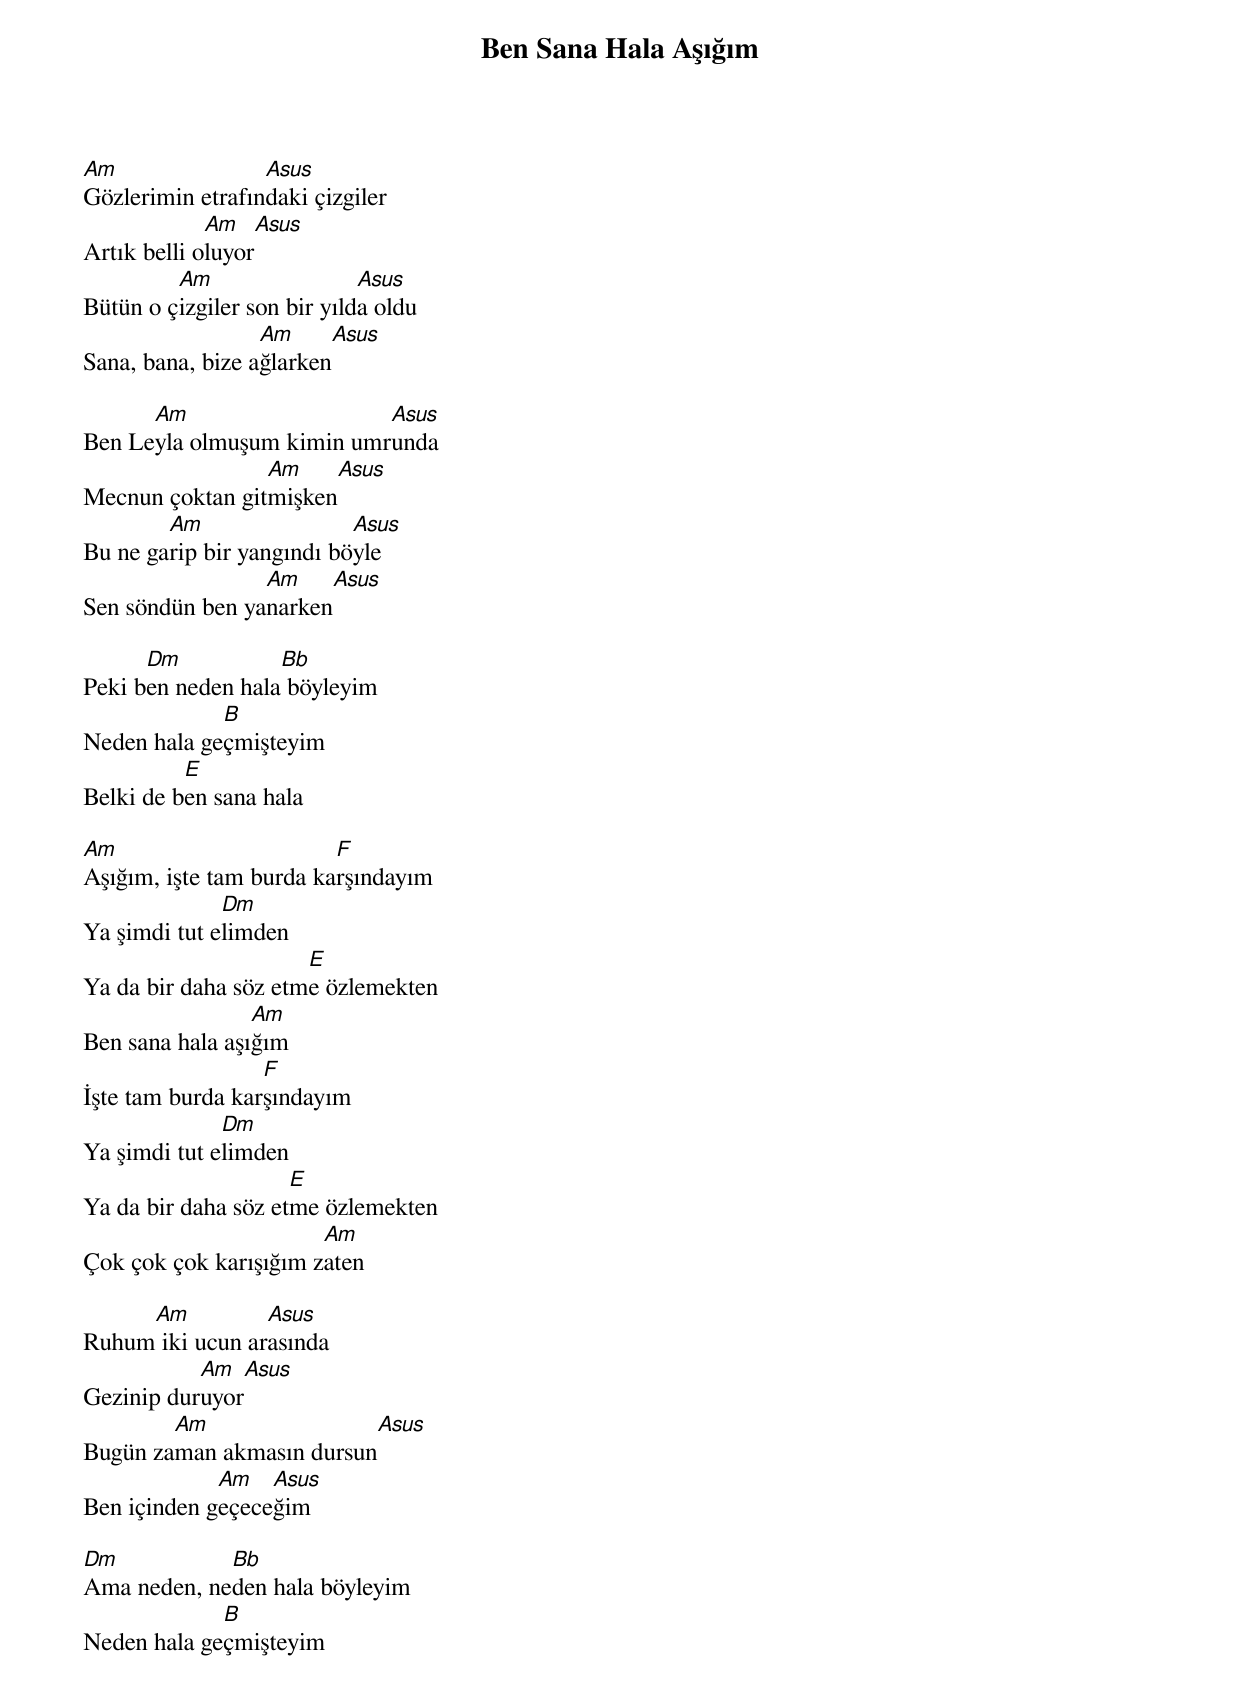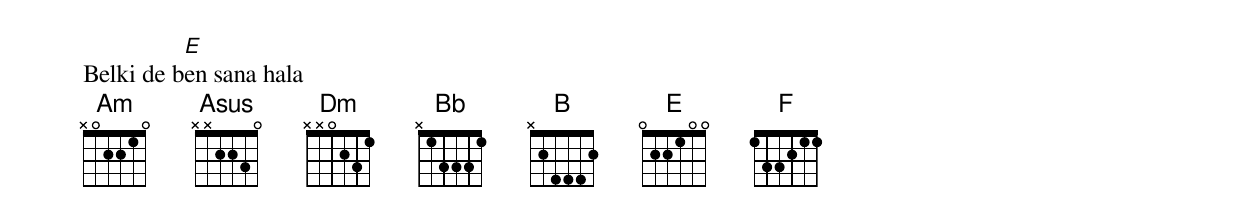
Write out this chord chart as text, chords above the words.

{title: Ben Sana Hala Aşığım}
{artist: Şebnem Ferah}

Am                Asus
Gözlerimin etrafındaki çizgiler
             Am   Asus
Artık belli oluyor
         Am                  Asus
Bütün o çizgiler son bir yılda oldu
                  Am     Asus
Sana, bana, bize ağlarken

      Am                   Asus
Ben Leyla olmuşum kimin umrunda
                 Am    Asus
Mecnun çoktan gitmişken
        Am                 Asus
Bu ne garip bir yangındı böyle
                 Am     Asus
Sen söndün ben yanarken

      Dm           Bb
Peki ben neden hala böyleyim
             B
Neden hala geçmişteyim
          E
Belki de ben sana hala

Am                       F
Aşığım, işte tam burda karşındayım
              Dm
Ya şimdi tut elimden
                      E
Ya da bir daha söz etme özlemekten
                 Am
Ben sana hala aşığım
                  F
İşte tam burda karşındayım
              Dm
Ya şimdi tut elimden
                     E
Ya da bir daha söz etme özlemekten
                       Am
Çok çok çok karışığım zaten

     Am          Asus
Ruhum iki ucun arasında
           Am  Asus
Gezinip duruyor
        Am                Asus
Bugün zaman akmasın dursun
             Am   Asus
Ben içinden geçeceğim

Dm           Bb
Ama neden, neden hala böyleyim
             B
Neden hala geçmişteyim
          E
Belki de ben sana hala
